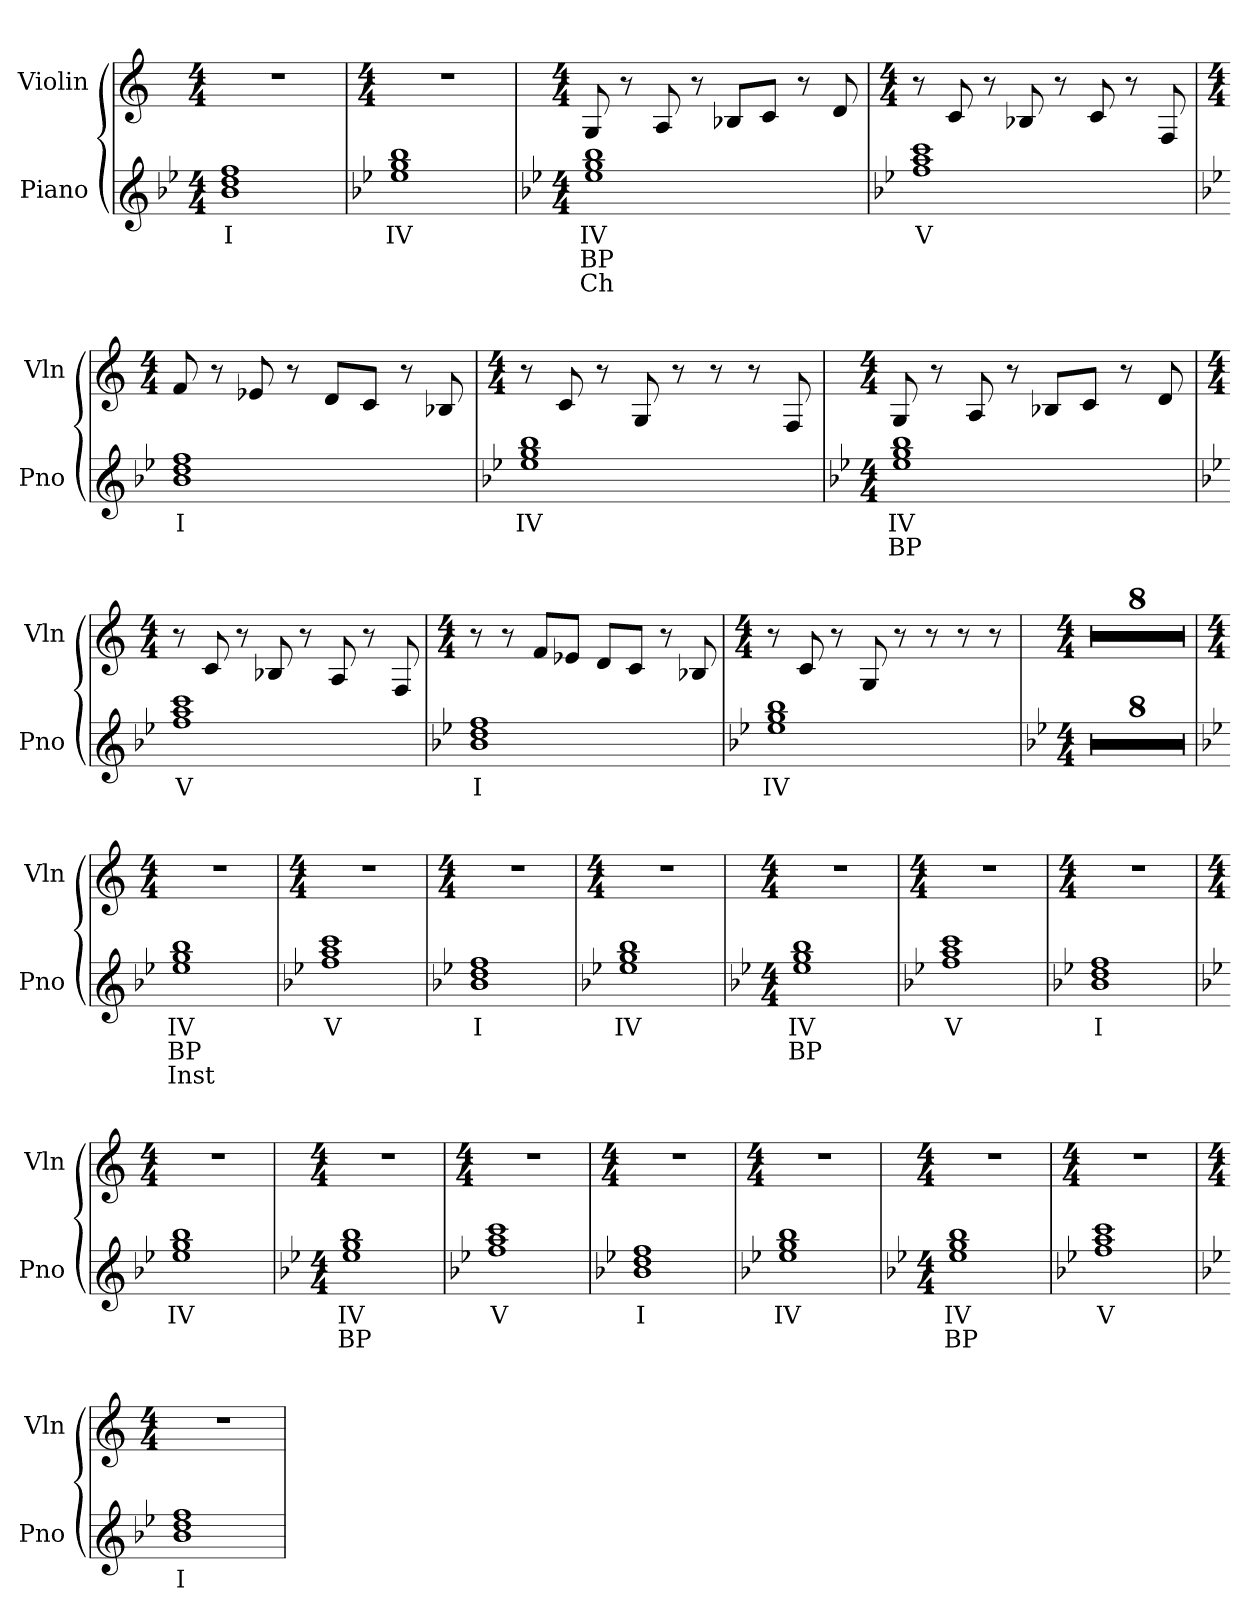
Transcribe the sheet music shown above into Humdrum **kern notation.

**kern	**text	**text	**text	**kern
*part2	*part2	*part2	*part2	*part1
*staff2	*staff2	*staff2	*staff2	*staff1
*I"Piano	*	*	*	*I"Violin
*I'Pno	*	*	*	*I'Vln
*k[b-e-]	*	*	*	*
*B-:	*	*	*	*
*M4/4	*	*	*	*M4/4
=	=	=	=	=
1b- 1dd 1ff	I	.	.	1r
=	=	=	=	=
*k[b-e-]	*	*	*	*
*B-:	*	*	*	*
*	*	*	*	*M4/4
1ee- 1gg 1bb-	IV	.	.	1r
=	=	=	=	=
*k[b-e-]	*	*	*	*
*B-:	*	*	*	*
*M4/4	*	*	*	*M4/4
1ee- 1gg 1bb-	IV	BP	Ch	8G
.	.	.	.	8r
.	.	.	.	8A
.	.	.	.	8r
.	.	.	.	8B-XL
.	.	.	.	8cJ
.	.	.	.	8r
.	.	.	.	8d
=	=	=	=	=
*k[b-e-]	*	*	*	*
*B-:	*	*	*	*
*	*	*	*	*M4/4
1ff 1aa 1ccc	V	.	.	8r
.	.	.	.	8c
.	.	.	.	8r
.	.	.	.	8B-X
.	.	.	.	8r
.	.	.	.	8c
.	.	.	.	8r
.	.	.	.	8F
=	=	=	=	=
*k[b-e-]	*	*	*	*
*B-:	*	*	*	*
*	*	*	*	*M4/4
1b- 1dd 1ff	I	.	.	8f
.	.	.	.	8r
.	.	.	.	8e-X
.	.	.	.	8r
.	.	.	.	8dL
.	.	.	.	8cJ
.	.	.	.	8r
.	.	.	.	8B-X
=	=	=	=	=
*k[b-e-]	*	*	*	*
*B-:	*	*	*	*
*	*	*	*	*M4/4
1ee- 1gg 1bb-	IV	.	.	8r
.	.	.	.	8c
.	.	.	.	8r
.	.	.	.	8G
.	.	.	.	8r
.	.	.	.	8r
.	.	.	.	8r
.	.	.	.	8F
=	=	=	=	=
*k[b-e-]	*	*	*	*
*B-:	*	*	*	*
*M4/4	*	*	*	*M4/4
1ee- 1gg 1bb-	IV	BP	.	8G
.	.	.	.	8r
.	.	.	.	8A
.	.	.	.	8r
.	.	.	.	8B-XL
.	.	.	.	8cJ
.	.	.	.	8r
.	.	.	.	8d
=	=	=	=	=
*k[b-e-]	*	*	*	*
*B-:	*	*	*	*
*	*	*	*	*M4/4
1ff 1aa 1ccc	V	.	.	8r
.	.	.	.	8c
.	.	.	.	8r
.	.	.	.	8B-X
.	.	.	.	8r
.	.	.	.	8A
.	.	.	.	8r
.	.	.	.	8F
=	=	=	=	=
*k[b-e-]	*	*	*	*
*B-:	*	*	*	*
*	*	*	*	*M4/4
1b- 1dd 1ff	I	.	.	8r
.	.	.	.	8r
.	.	.	.	8fL
.	.	.	.	8e-XJ
.	.	.	.	8dL
.	.	.	.	8cJ
.	.	.	.	8r
.	.	.	.	8B-X
=	=	=	=	=
*k[b-e-]	*	*	*	*
*B-:	*	*	*	*
*	*	*	*	*M4/4
1ee- 1gg 1bb-	IV	.	.	8r
.	.	.	.	8c
.	.	.	.	8r
.	.	.	.	8G
.	.	.	.	8r
.	.	.	.	8r
.	.	.	.	8r
.	.	.	.	8r
=	=	=	=	=
*k[b-e-]	*	*	*	*
*B-:	*	*	*	*
*M4/4	*	*	*	*M4/4
1r	.	.	.	1r
=	=	=	=	=
*k[b-e-]	*	*	*	*
*B-:	*	*	*	*
*M4/4	*	*	*	*M4/4
1r	.	.	.	1r
=	=	=	=	=
*k[b-e-]	*	*	*	*
*B-:	*	*	*	*
*M4/4	*	*	*	*M4/4
1r	.	.	.	1r
=	=	=	=	=
*k[b-e-]	*	*	*	*
*B-:	*	*	*	*
*M4/4	*	*	*	*M4/4
1r	.	.	.	1r
=	=	=	=	=
*k[b-e-]	*	*	*	*
*B-:	*	*	*	*
*M4/4	*	*	*	*M4/4
1r	.	.	.	1r
=	=	=	=	=
*k[b-e-]	*	*	*	*
*B-:	*	*	*	*
*M4/4	*	*	*	*M4/4
1r	.	.	.	1r
=	=	=	=	=
*k[b-e-]	*	*	*	*
*B-:	*	*	*	*
*M4/4	*	*	*	*M4/4
1r	.	.	.	1r
=	=	=	=	=
*k[b-e-]	*	*	*	*
*B-:	*	*	*	*
*M4/4	*	*	*	*M4/4
1r	.	.	.	1r
=	=	=	=	=
*k[b-e-]	*	*	*	*
*B-:	*	*	*	*
*	*	*	*	*M4/4
1ee- 1gg 1bb-	IV	BP	Inst	1r
=	=	=	=	=
*k[b-e-]	*	*	*	*
*B-:	*	*	*	*
*	*	*	*	*M4/4
1ff 1aa 1ccc	V	.	.	1r
=	=	=	=	=
*k[b-e-]	*	*	*	*
*B-:	*	*	*	*
*	*	*	*	*M4/4
1b- 1dd 1ff	I	.	.	1r
=	=	=	=	=
*k[b-e-]	*	*	*	*
*B-:	*	*	*	*
*	*	*	*	*M4/4
1ee- 1gg 1bb-	IV	.	.	1r
=	=	=	=	=
*k[b-e-]	*	*	*	*
*B-:	*	*	*	*
*M4/4	*	*	*	*M4/4
1ee- 1gg 1bb-	IV	BP	.	1r
=	=	=	=	=
*k[b-e-]	*	*	*	*
*B-:	*	*	*	*
*	*	*	*	*M4/4
1ff 1aa 1ccc	V	.	.	1r
=	=	=	=	=
*k[b-e-]	*	*	*	*
*B-:	*	*	*	*
*	*	*	*	*M4/4
1b- 1dd 1ff	I	.	.	1r
=	=	=	=	=
*k[b-e-]	*	*	*	*
*B-:	*	*	*	*
*	*	*	*	*M4/4
1ee- 1gg 1bb-	IV	.	.	1r
=	=	=	=	=
*k[b-e-]	*	*	*	*
*B-:	*	*	*	*
*M4/4	*	*	*	*M4/4
1ee- 1gg 1bb-	IV	BP	.	1r
=	=	=	=	=
*k[b-e-]	*	*	*	*
*B-:	*	*	*	*
*	*	*	*	*M4/4
1ff 1aa 1ccc	V	.	.	1r
=	=	=	=	=
*k[b-e-]	*	*	*	*
*B-:	*	*	*	*
*	*	*	*	*M4/4
1b- 1dd 1ff	I	.	.	1r
=	=	=	=	=
*k[b-e-]	*	*	*	*
*B-:	*	*	*	*
*	*	*	*	*M4/4
1ee- 1gg 1bb-	IV	.	.	1r
=	=	=	=	=
*k[b-e-]	*	*	*	*
*B-:	*	*	*	*
*M4/4	*	*	*	*M4/4
1ee- 1gg 1bb-	IV	BP	.	1r
=	=	=	=	=
*k[b-e-]	*	*	*	*
*B-:	*	*	*	*
*	*	*	*	*M4/4
1ff 1aa 1ccc	V	.	.	1r
=	=	=	=	=
*k[b-e-]	*	*	*	*
*B-:	*	*	*	*
*	*	*	*	*M4/4
1b- 1dd 1ff	I	.	.	1r
=	=	=	=	=
*-	*-	*-	*-	*-
